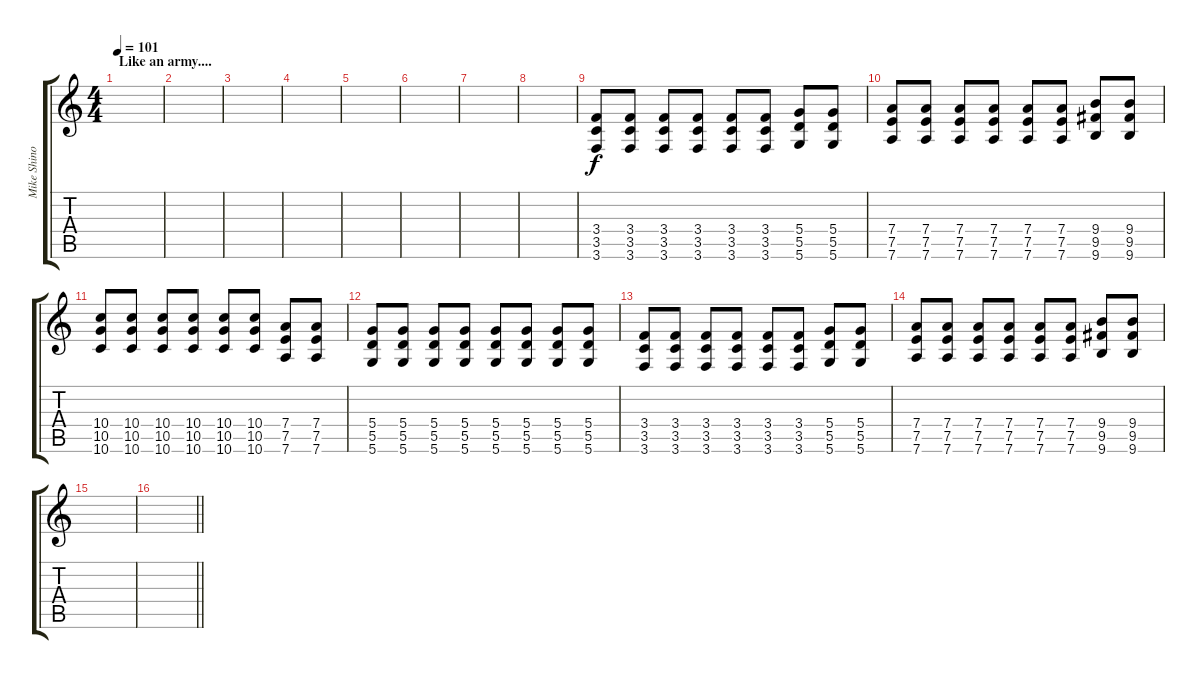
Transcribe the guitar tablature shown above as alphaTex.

\track ("Mike Shinoda" "Mike Shino") {instrument distortionguitar}
\staff {score tabs}
\tuning (E4 B3 G3 D3 A2 D2) {hide}
\ts (4 4)
\section ("" "Like an army....")
\tempo 101
\clef g2
\ks c
|
|
|
|
|
|
|
|
(3.4 3.5 3.6).8 (3.4 3.5 3.6).8 (3.4 3.5 3.6).8 (3.4 3.5 3.6).8 (3.4 3.5 3.6).8 (3.4 3.5 3.6).8 (5.4 5.5 5.6).8 (5.4 5.5 5.6).8 |
(7.4 7.5 7.6).8 (7.4 7.5 7.6).8 (7.4 7.5 7.6).8 (7.4 7.5 7.6).8 (7.4 7.5 7.6).8 (7.4 7.5 7.6).8 (9.4 9.5 9.6).8 (9.4 9.5 9.6).8 |
(10.4 10.5 10.6).8 (10.4 10.5 10.6).8 (10.4 10.5 10.6).8 (10.4 10.5 10.6).8 (10.4 10.5 10.6).8 (10.4 10.5 10.6).8 (7.4 7.5 7.6).8 (7.4 7.5 7.6).8 |
(5.4 5.5 5.6).8 (5.4 5.5 5.6).8 (5.4 5.5 5.6).8 (5.4 5.5 5.6).8 (5.4 5.5 5.6).8 (5.4 5.5 5.6).8 (5.4 5.5 5.6).8 (5.4 5.5 5.6).8 |
(3.4 3.5 3.6).8 (3.4 3.5 3.6).8 (3.4 3.5 3.6).8 (3.4 3.5 3.6).8 (3.4 3.5 3.6).8 (3.4 3.5 3.6).8 (5.4 5.5 5.6).8 (5.4 5.5 5.6).8 |
(7.4 7.5 7.6).8 (7.4 7.5 7.6).8 (7.4 7.5 7.6).8 (7.4 7.5 7.6).8 (7.4 7.5 7.6).8 (7.4 7.5 7.6).8 (9.4 9.5 9.6).8 (9.4 9.5 9.6).8 |
|
\barLineRight lightlight
